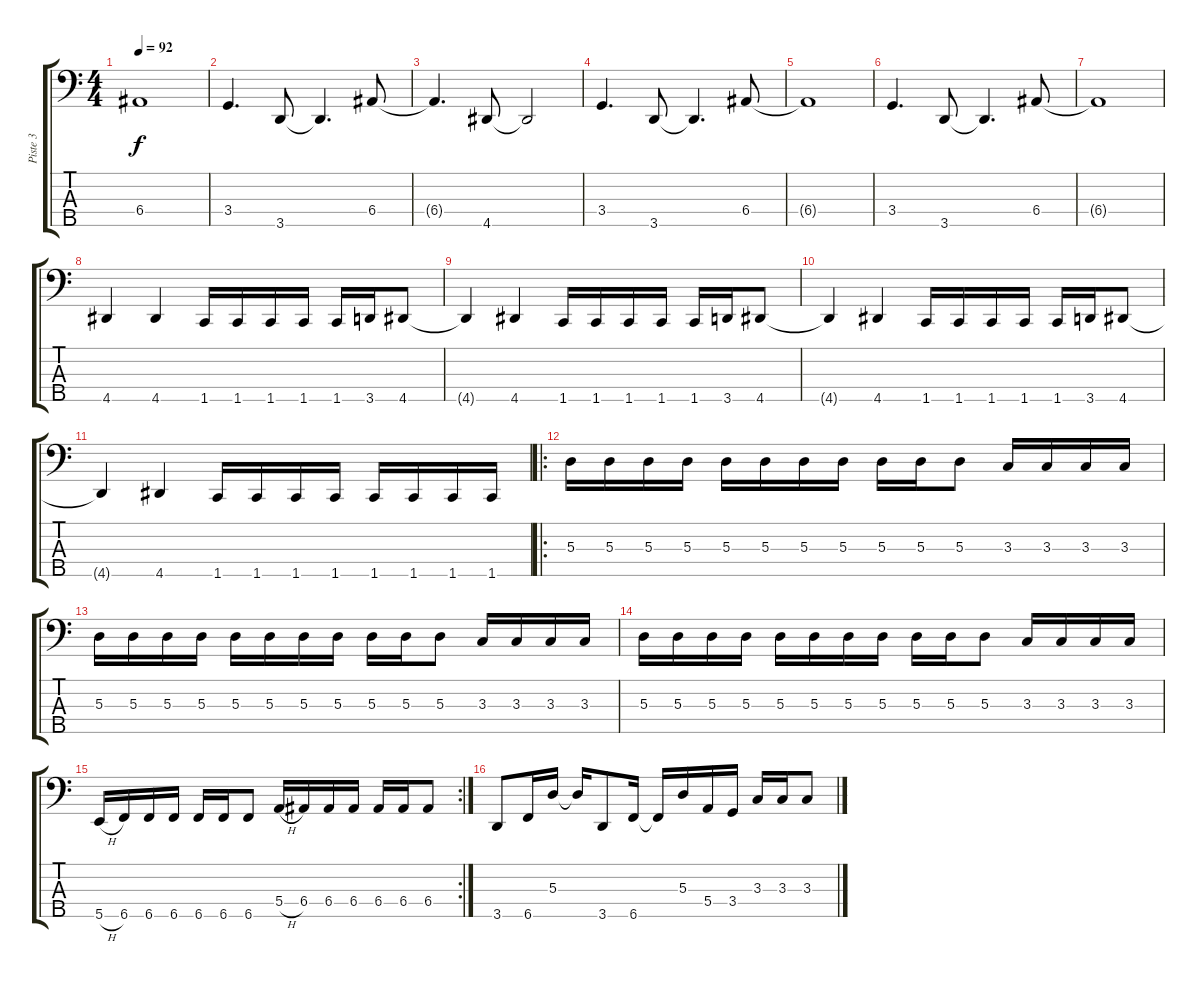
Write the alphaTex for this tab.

\track ("Piste 3" "Piste 3") {instrument electricbassfinger}
\staff {score tabs}
\tuning (G2 D2 A1 E1 B0) {hide}
\ts (4 4)
\tempo 92
\clef f4
\ks c
6.4{t}.1{dy f} |
3.4.4{d} 3.5.8 3.5{t}.4{d} 6.4.8 |
6.4{t}.4{d} 4.5.8 4.5{t}.2 |
3.4.4{d} 3.5.8 3.5{t}.4{d} 6.4.8 |
6.4{t}.1 |
3.4.4{d} 3.5.8 3.5{t}.4{d} 6.4.8 |
6.4{t}.1 |
4.5.4 4.5.4 1.5.16 1.5.16 1.5.16 1.5.16 1.5.16 3.5.16 4.5.8 |
4.5{t}.4 4.5.4 1.5.16 1.5.16 1.5.16 1.5.16 1.5.16 3.5.16 4.5.8 |
4.5{t}.4 4.5.4 1.5.16 1.5.16 1.5.16 1.5.16 1.5.16 3.5.16 4.5.8 |
4.5{t}.4 4.5.4 1.5.16 1.5.16 1.5.16 1.5.16 1.5.16 1.5.16 1.5.16 1.5.16 |
\ro
5.3.16 5.3.16 5.3.16 5.3.16 5.3.16 5.3.16 5.3.16 5.3.16 5.3.16 5.3.16 5.3.8 3.3.16 3.3.16 3.3.16 3.3.16 |
5.3.16 5.3.16 5.3.16 5.3.16 5.3.16 5.3.16 5.3.16 5.3.16 5.3.16 5.3.16 5.3.8 3.3.16 3.3.16 3.3.16 3.3.16 |
5.3.16 5.3.16 5.3.16 5.3.16 5.3.16 5.3.16 5.3.16 5.3.16 5.3.16 5.3.16 5.3.8 3.3.16 3.3.16 3.3.16 3.3.16 |
\rc 2
5.5{h}.16 6.5.16 6.5.16 6.5.16 6.5.16 6.5.16 6.5.8 5.4{h}.16 6.4.16 6.4.16 6.4.16 6.4.16 6.4.16 6.4.8 |
3.5.8 6.5.16 5.3.16 5.3{t}.16 3.5.8 6.5.16 6.5{t}.16 5.3.16 5.4.16 3.4.16 3.3.16 3.3.16 3.3.8
